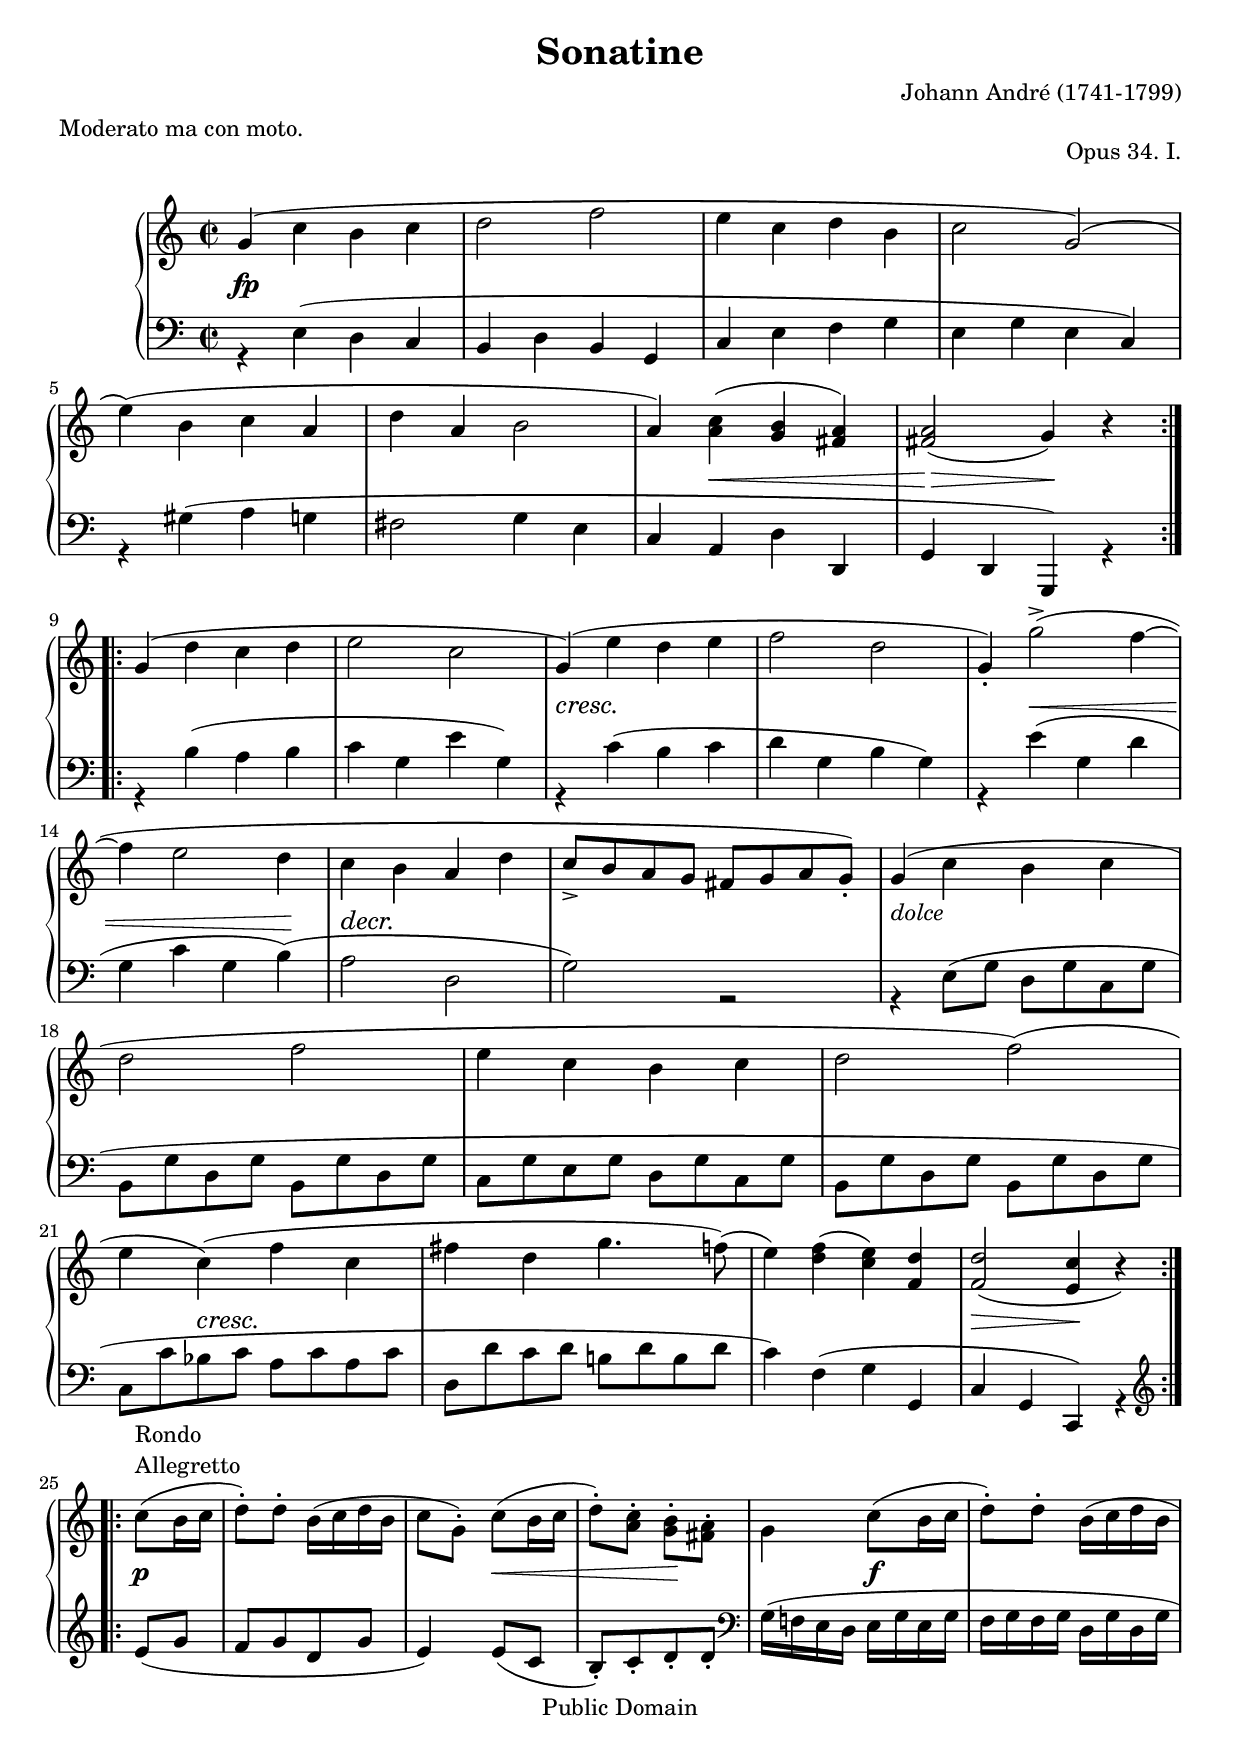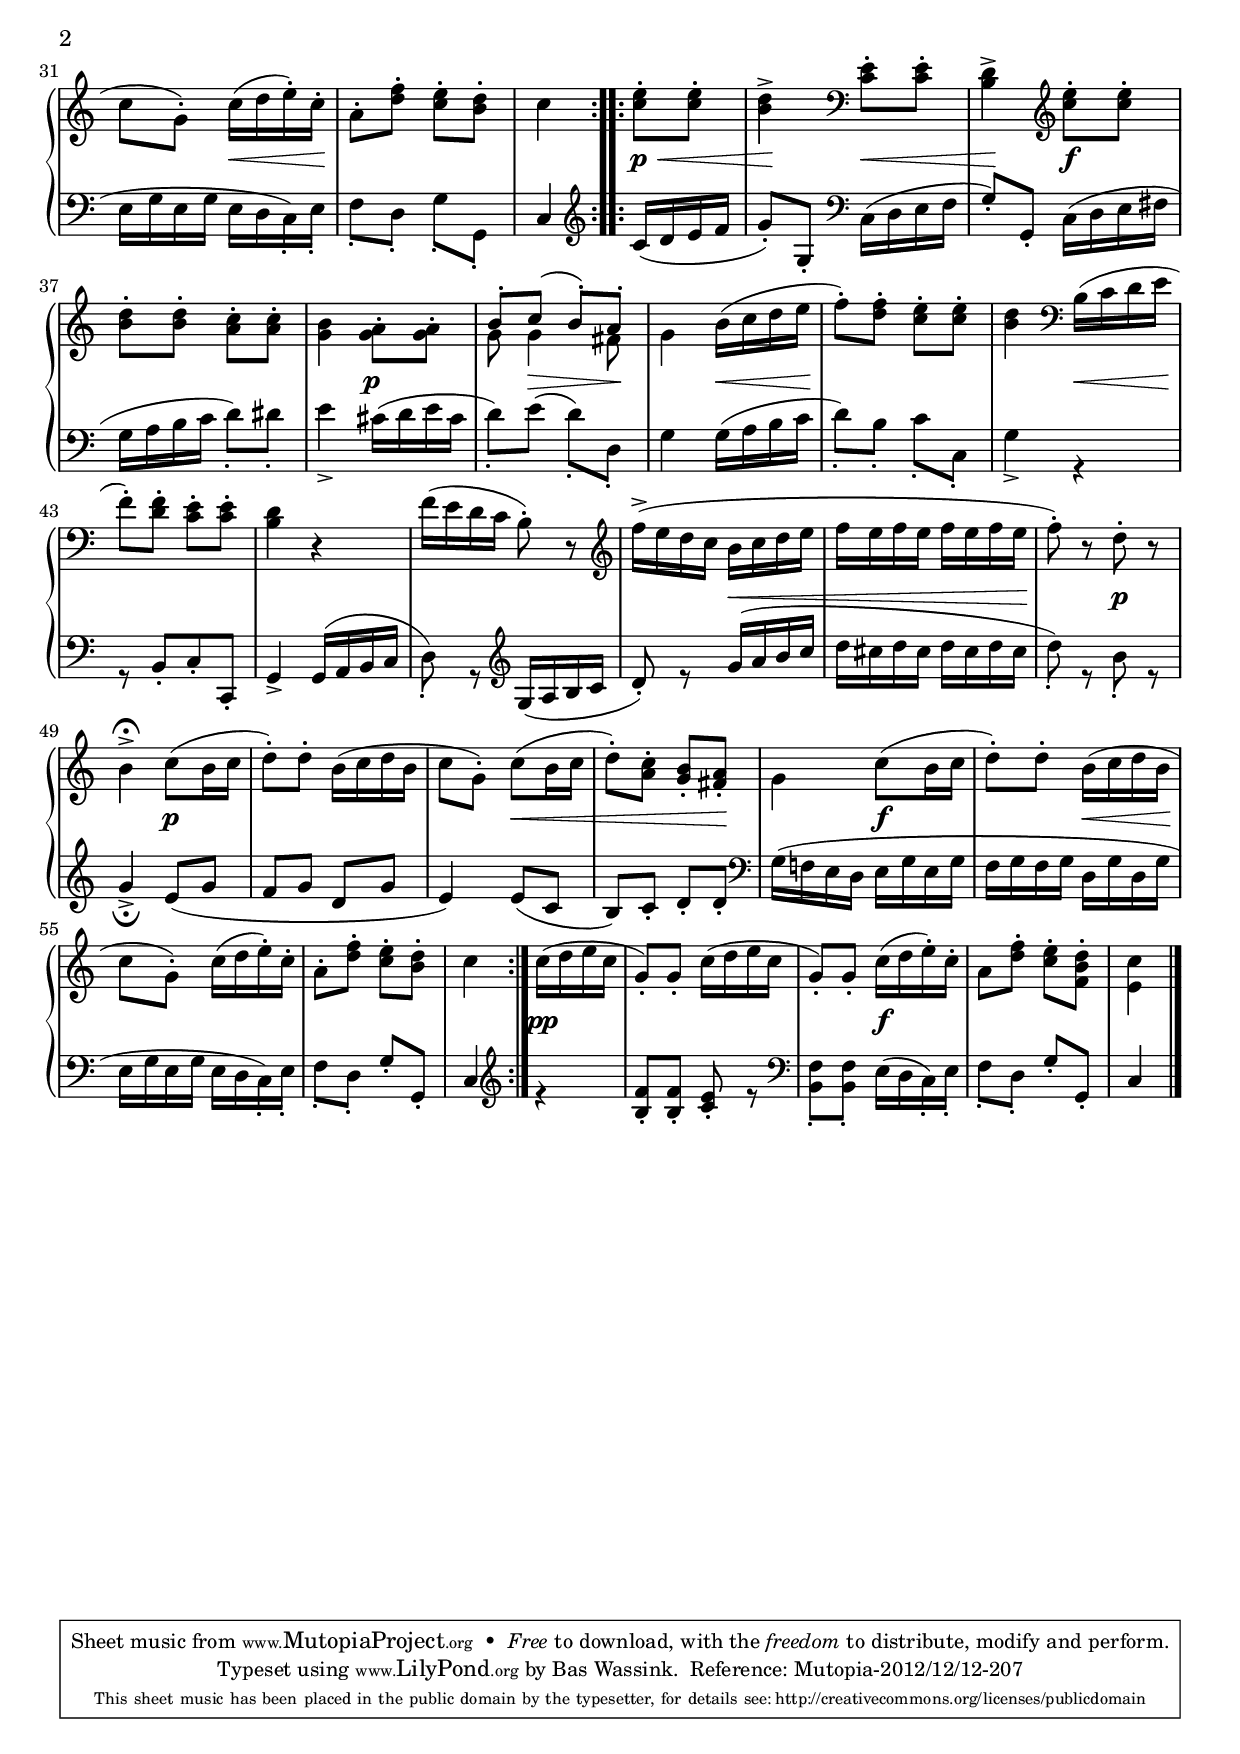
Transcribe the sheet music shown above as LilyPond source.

\version "2.16.1"

\include "nederlands.ly"
\header {
  title             = "Sonatine"
  composer          = "Johann André (1741-1799)"
  opus              = "Opus 34. I."
  meter             = "Moderato ma con moto."
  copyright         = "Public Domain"
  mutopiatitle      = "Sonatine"
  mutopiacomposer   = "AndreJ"
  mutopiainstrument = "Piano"
  date              = "18th century"
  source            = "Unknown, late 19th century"
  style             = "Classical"
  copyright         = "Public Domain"
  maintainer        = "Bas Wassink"
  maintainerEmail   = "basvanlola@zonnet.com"
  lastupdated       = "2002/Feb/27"

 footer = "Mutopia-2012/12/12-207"
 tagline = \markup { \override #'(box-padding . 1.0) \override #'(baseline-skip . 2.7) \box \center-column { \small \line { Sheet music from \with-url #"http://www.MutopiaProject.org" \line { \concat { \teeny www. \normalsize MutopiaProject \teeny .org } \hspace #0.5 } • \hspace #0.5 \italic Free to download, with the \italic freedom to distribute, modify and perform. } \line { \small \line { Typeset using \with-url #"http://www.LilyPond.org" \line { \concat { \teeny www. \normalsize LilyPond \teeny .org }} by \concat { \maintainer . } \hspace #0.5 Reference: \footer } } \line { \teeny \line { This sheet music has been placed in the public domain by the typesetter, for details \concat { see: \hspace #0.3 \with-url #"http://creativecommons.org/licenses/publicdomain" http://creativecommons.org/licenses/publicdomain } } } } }
}

\paper {
  % specifying only line-width will cause staffs to be centered
  line-width = 19.0\cm
  % this adds space between composer and the first staff
  markup-system-spacing #'padding = #3
}
\layout {
  \context {
    \Score
    % add space between staves in piano staff
    \override StaffGrouper #'staff-staff-spacing #'padding = #3
  }
}

dynamics = {
  \override Hairpin #'to-barline = ##f
  \override DynamicTextSpanner #'style = #'none
  s4\fp s2. | s1*5 | s4 s4\< s2 |
  s2\> s4\! s4 | s1*2 | \once\crescTextCresc s4\< s2.\! |
  s1 | s4 s2\< s4 | s2. s4\! | \once\dimTextDecr s4\> s2.\! |
  s1 | s4^\markup{\italic dolce} s2. |s1*3 |
  s4 \once\crescTextCresc s4\< s2\! | s1*2 | s2\> s4 \! s4 |
  % Rondo
  s8\p s8 | s2 | s4 s8\< s8 | s4 s8\! s8 | s4 s8\f s8 | s2
  s4 s16\< s8 s16\! | s2 s4  s8\p\< s8 s4\! s8\< s8 | s4\! s8\f s8
  | s2 | s4 s8\p s8 | s8 s8\> s8 s8\! | s4 s16\< s8 s16\! | s2 |
  s4 s16\< s8 s16\! | s2*3 | s4 s16\< s8 s16 | s4 s8. s16\! |
  s4 s8\p s8 | s4 s8\p s8 | s2 | s4 s8\< s8 | s4 s8 s8\! | s4 s8\f s8 |
  s4 s16\< s8 s16\! | s2*2 s4 | s16\pp s8. | s2 | s4 s16\f s8. | s2 s4
}

Global =  {\key c\major \time 2/2}
Treble = { \clef treble }
Bass = { \clef bass }

VoiceI =  \relative c'' {
  \repeat volta 2 {
    \stemNeutral \slurNeutral
    g4( c b c
    d2 f
    e4 c d b
    c2  g)(

    e'4)( b c a
    d a b2
    a4) <a  c>( <g b> <fis a>)
    <fis a>2(  g4) r
  }

  \repeat volta 2 {
    g( d' c d
    e2 c
    g4)( e' d e
    f2 d

    g,4)-. \tieUp g'2->( f4 ~
    f e2 d4\!
    c b a d
    c8-> b a g fis g a  g)-.

    g4( c b c
    d2 f
    e4 c b c
    d2  f)(

    e4  c)( f c
    fis d g4.  f8)(
    e4) <d f>( <c e>) <f, d'>
    <f  d'>2_( <e c'>4 r)
  }
  \break

  % Rondo
  \repeat volta 2 {
    \set Timing.measureLength = #(ly:make-moment 1 4)
    c'8^\markup{\column{Rondo\line{Allegretto}}}( b16 c \bar "|"
    \set Timing.measureLength = #(ly:make-moment 2 4)
    \stemDown
    d8)-.[ d-.] b16( c d b
    c8  g)-. c[(b16 c]
    d8)-. <a c>-. <g b>-.[ <fis a>-.] |

    g4 c8( b16 c
    d8)-. d-. b16[( c d b]
    c8[  g)-.] c16( d  e)-. c-.
    a8-.[ <d f>-.] <c e>-. <b d>-.
    \set Timing.measureLength = #(ly:make-moment 1 4)
    c4
  }

  \repeat volta 2 {
    \set Timing.measureLength = #(ly:make-moment 1 4)
    <c e>8-. <c e>-.
    \set Timing.measureLength = #(ly:make-moment 2 4)
    <b d >4-> \Bass <c, e>8-. <c e>-. |
    <b d >4-> \Treble <c' e>8-. <c e>-. |
    <b d>-. <b d>-. <a c>-.[ <a c>-.] |
    <g b>4 <g a>8-. <g a>-. |
    \barNumberCheck #39
    << {b8-.[ c]( b)-. a-.} \\ { g8 g4 fis8 } >>
    g4 b16( c d e |
    f8)-. <d f>-. <c e>-.[ <c e>-.] |
    <b d>4 \Bass b,16( c d e |

    f8)-. <d f>-. <c e>-.[ <c e>-.] |
    <b d>4 r |
    f'16[( e d c] b8)-. r |
    \Treble
    f''16->[( e d c] b c d e |

    f16[ e f e] f e f e |
    f8)-. r d-. r
    b4->\fermata c8( b16 c
    d8)-.[ d-.] b16( c d b

    c8[  g)-.] c( b16 c
    d8)-. <a c>-. <g b>-.^[ <fis a>-.] |
    g4 c8( b16 c
    \barNumberCheck #54
    d8)-. d-. b16[( c d b] |

    c8  g)-. c16[( d  e)-. c-.] |
    a8-. <d f>-. <c e>-.[ <b d>-.] |
    \set Timing.measureLength = #(ly:make-moment 1 4) c4
  }

  \set Timing.measureLength = #(ly:make-moment 1 4)
  c16( d e c
  \set Timing.measureLength = #(ly:make-moment 2 4)
  g8)-.^[ g-.] c16[( d e c] |
  g8)-.^[ g-.] c16[( d  e)-. c-.] |
  a8 <d f>-. <c e>-.[ <f, b d>-.] |
  \set Timing.measureLength = #(ly:make-moment 1 4)
  <e c'>4
  \bar "|."
}

VoiceII =  \relative c {
  \key c\major \time 2/2
  \voiceTwo
  \stemNeutral \slurNeutral
  r4 e( d c
  b d b g
  c e f g
  e g e  c)

  r gis'( a g
  fis2 g4 e
  c a d d,
  g d  g,) r

  r b''( a b
  c g e'  g,)
  r c( b c
  d g, b  g)

  r e'( g, d'
  g, c g  b)(
  a2 d,
  g) r

  r4 e8( g d g c, g'
  b, g' d g b, g' d g
  c, g' e g d g c, g'
  b, g' d g b, g' d g

  c, c' bes c a c a c
  d, d' c d b! d b d
  c4) f,( g g,
  c g  c,) r

  % Rondo
  \Treble
  e''8( g
  f g d g
  e4) e8( c
  b)-. c-. d-. d-.

  \Bass
  g,16( f! e d e[ g e g]
  f g f g d[ g d g]
  e g e g e[ d  c)-. e-.]
  f8-. d-. g-._[ g,-.]
  c4

  \Treble c'16( d e f
  g8)-. g,-. \Bass c,16[( d e f]
  g8)-. g,-. c16([ d e fis]
  g[ a b c]  d8)-. dis-.
  e4-> cis16( d e cis

  d8)-. e( d)-.[ d,-.]
  g4 g16( a b c
  \barNumberCheck #41
  d8)-. b-. c-.[ c,-.]
  g'4-> r

  r8  b,[-. c-. c,-.]
  g'4-> g16( a b c
  d8)-. r \Treble g16( a b c |
  \barNumberCheck #46
  d8)-. r g16( a b c

  d16[ cis d cis] d cis d cis
  d8)-. r b-. r
  g4->\fermata e8( g
  f g d[ g]
  \barNumberCheck #51

  e4) e8( c |
  b8) c-. d-.[ d-.] |
  \Bass
  g,16( f! e d e[ g e g] |
  f16 g f g d[ g d g] |

  e16 g e g e[ d  c)-. e-.] |
  f8-. d-. g-.[ g,-.] |
  c4

  \Treble r |
  <b' f'>8-.[ <b f'>-.] <c e>-. r |
  \Bass
  <b, f'>8-.[ <b f'>-.] e16( d  c)-. e-.
  f8-. d-. g-.[ g,-.]
  c4
}

\score {
  \context PianoStaff \with {
    midiInstrument = "acoustic grand"
    } <<
    \context Staff = "up" {
      \Global \clef treble
      \context Voice="VcI" \VoiceI
    }
    \context Dynamics = "dynamics" \dynamics
    \context Staff = "down" {
      \Global \clef bass
      \context Voice="VcII" \VoiceII
    }
  >>
  \layout {}
  \midi {
    \tempo 4 = 104
  }
}
